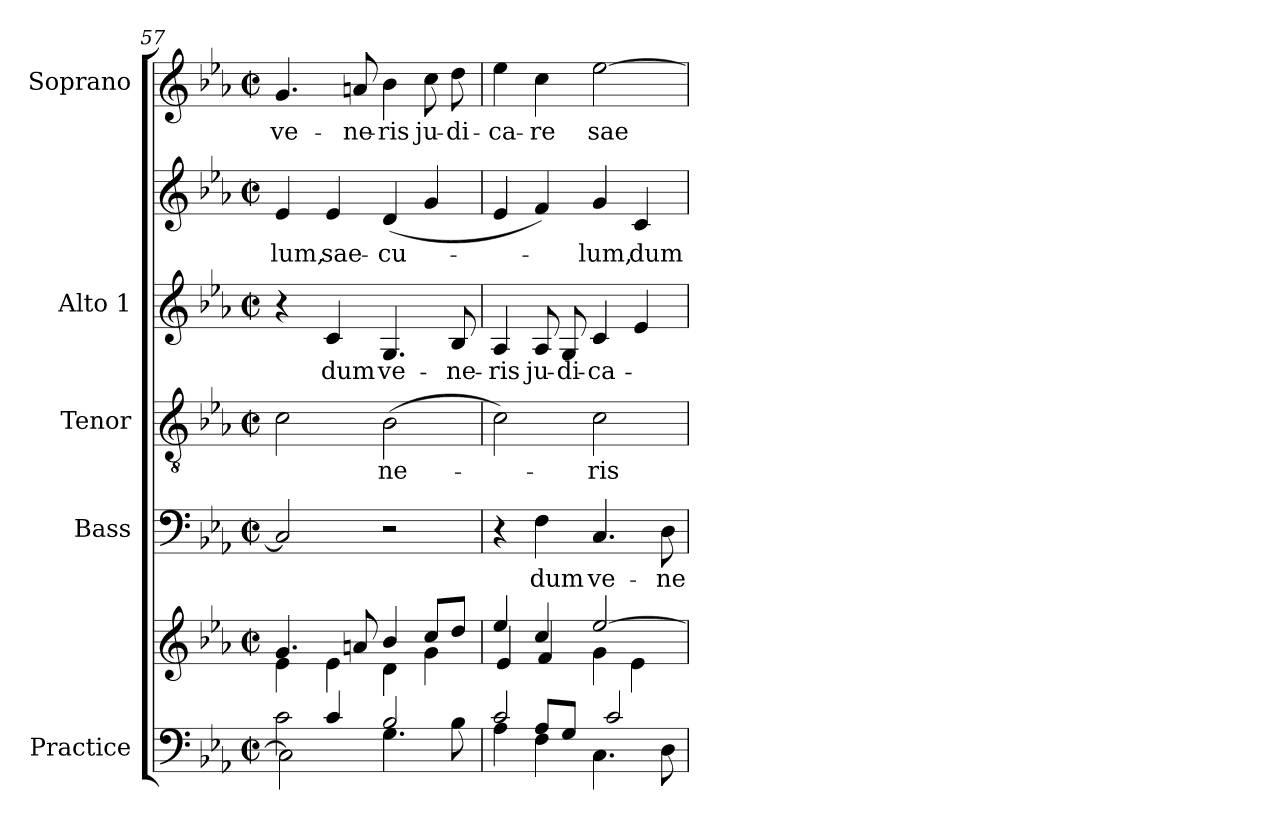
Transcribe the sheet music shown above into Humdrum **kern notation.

**kern	**kern	**kern	**text	**kern	**text	**kern	**text	**kern	**text	**kern	**text
*part5	*part5	*part4	*part4	*part3	*part3	*part2	*part2	*part2	*part2	*part1	*part1
*staff7	*staff6	*staff5	*staff5	*staff4	*staff4	*staff3	*staff3	*staff2	*staff2	*staff1	*staff1
*I"Practice	*	*I"Bass	*	*I"Tenor	*	*I"Alto 1	*	*	*	*I"Soprano	*
*	*	*I'B	*	*I'T	*	*I'A	*	*	*	*I'S	*
*clefF4	*clefG2	*clefF4	*	*clefGv2	*	*clefG2	*	*clefG2	*	*clefG2	*
*k[b-e-a-]	*k[b-e-a-]	*k[b-e-a-]	*	*k[b-e-a-]	*	*k[b-e-a-]	*	*k[b-e-a-]	*	*k[b-e-a-]	*
*E-:	*E-:	*E-:	*	*E-:	*	*E-:	*	*E-:	*	*E-:	*
*M2/2	*M2/2	*M2/2	*	*M2/2	*	*M2/2	*	*M2/2	*	*M2/2	*
*met(c|)	*met(c|)	*met(c|)	*	*met(c|)	*	*met(c|)	*	*met(c|)	*	*met(c|)	*
=57	=57	=57	=57	=57	=57	=57	=57	=57	=57	=57	=57
*^	*^	*	*	*	*	*	*	*	*	*	*
*	*^	*	*^	*	*	*	*	*	*	*	*	*	*
!	!	!	!	!	!	!	!	!	!	!	!	!	!LO:LY:b	!	!LO:LY:b
4ryy	2c\	2C\]	4.g/	4e-\	4ryy	2C]	.	2c	.	4r	.	4e-/	lum,	4.g	ve-
!	!	!	!	!	!	!	!	!	!	!	!LO:LY:b	!	!LO:LY:b	!	!
4c/	.	.	.	4e-\	2.ryy	.	.	.	.	4c	dum	4e-/	sae-	.	.
!	!	!	!	!	!	!	!	!	!	!	!	!	!	!	!LO:LY:b
.	.	.	8an/	.	.	.	.	.	.	.	.	.	.	8an	-ne-
!	!	!	!	!	!	!	!	!	!LO:LY:b	!	!LO:LY:b	!	!LO:LY:b	!	!LO:LY:b
4.G\	2B-/	2ryy	4b-/	4d\	.	2r	.	(>2B-	ne-	4.G	ve-	(<4d	-cu-	4b-	-ris
!	!	!	!	!	!	!	!	!	!	!	!	!	!	!	!LO:LY:b
.	.	.	8cc/L	4g\	.	.	.	.	.	.	.	4g	.	8cc	ju-
!	!	!	!	!	!	!	!	!	!	!	!LO:LY:b	!	!	!	!LO:LY:b
8B-\	.	.	8dd/J	.	.	.	.	.	.	8B-	-ne-	.	.	8dd	-di-
=58	=58	=58	=58	=58	=58	=58	=58	=58	=58	=58	=58	=58	=58	=58	=58
!	!	!	!	!	!	!	!	!	!	!	!LO:LY:b	!	!	!	!LO:LY:b
4A-\	2c/	4ryy	4ee-/	4e-/	2.ryy	4r	.	2c)	.	4A-	ris	4e-	.	4ee-\	-ca-
!	!	!	!	!	!	!	!LO:LY:b	!	!	!	!LO:LY:b	!	!	!	!LO:LY:b
8A-/L	.	4F\	4cc/	4f/	.	4F	dum	.	.	8A-	ju-	4f)	.	4cc	-re
!	!	!	!	!	!	!	!	!	!	!	!LO:LY:b	!	!	!	!
8G/J	.	.	.	.	.	.	.	.	.	8G	-di-	.	.	.	.
!	!	!	!	!	!	!	!LO:LY:b	!	!LO:LY:b	!	!LO:LY:b	!	!LO:LY:b	!	!LO:LY:b
4c/yy	2c/	4.C\	[2ee-/	4g\	.	4.C	ve-	2c	ris	4c	-ca-	4g	-lum,	[2ee-\	sae-
!	!	!	!	!	!	!	!	!	!	!	!	!	!LO:LY:b	!	!
4ryy	.	.	.	4c\yy	4e-\	.	.	.	.	4e-/	.	4c	dum	.	.
!	!	!	!	!	!	!	!LO:LY:b	!	!	!	!	!	!	!	!
.	.	8D\	.	.	.	8D	-ne-	.	.	.	.	.	.	.	.
*v	*v	*v	*	*	*	*	*	*	*	*	*	*	*	*	*
*	*v	*v	*v	*	*	*	*	*	*	*	*	*	*
=	=	=	=	=	=	=	=	=	=	=	=
*-	*-	*-	*-	*-	*-	*-	*-	*-	*-	*-	*-
